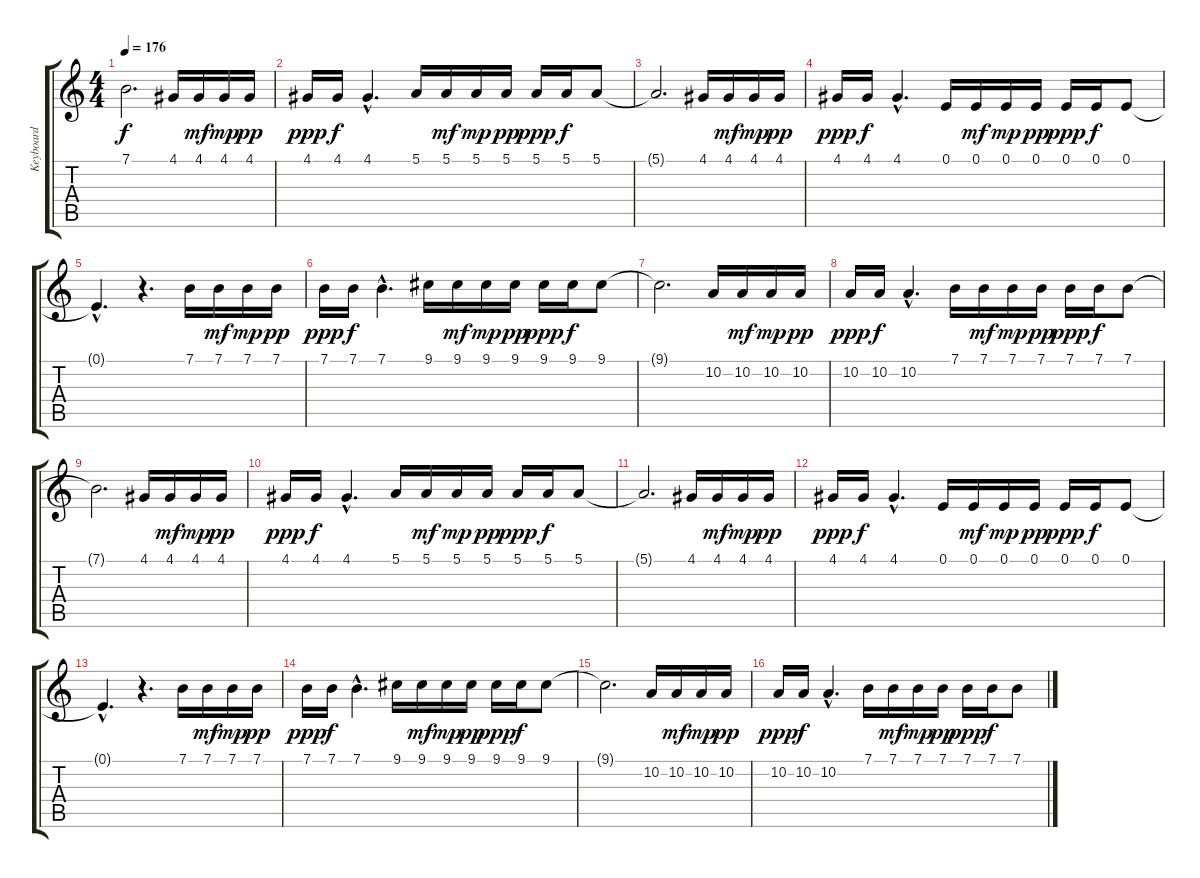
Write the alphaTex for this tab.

\track ("Keyboard" "Keyboard") {instrument acousticgrandpiano}
\staff {score tabs}
\tuning (E4 B3 G3 D3 A2 E2) {hide}
\ts (4 4)
\tempo 176
\clef g2
\ks c
7.1{t}.2{d dy f} 4.1.16 4.1.16{dy mf} 4.1.16{dy mp} 4.1.16{dy pp} |
4.1.16{dy ppp} 4.1.16{dy f} 4.1{hac}.4{d} 5.1.16 5.1.16{dy mf} 5.1.16{dy mp} 5.1.16{dy pp} 5.1.16{dy ppp} 5.1.16{dy f} 5.1.8 |
5.1{t}.2{d} 4.1.16 4.1.16{dy mf} 4.1.16{dy mp} 4.1.16{dy pp} |
4.1.16{dy ppp} 4.1.16{dy f} 4.1{hac}.4{d} 0.1.16 0.1.16{dy mf} 0.1.16{dy mp} 0.1.16{dy pp} 0.1.16{dy ppp} 0.1.16{dy f} 0.1.8 |
0.1{hac t}.4{d} r.4{d} 7.1.16 7.1.16{dy mf} 7.1.16{dy mp} 7.1.16{dy pp} |
7.1.16{dy ppp} 7.1.16{dy f} 7.1{hac}.4{d} 9.1.16 9.1.16{dy mf} 9.1.16{dy mp} 9.1.16{dy pp} 9.1.16{dy ppp} 9.1.16{dy f} 9.1.8 |
9.1{t}.2{d} 10.2.16 10.2.16{dy mf} 10.2.16{dy mp} 10.2.16{dy pp} |
10.2.16{dy ppp} 10.2.16{dy f} 10.2{hac}.4{d} 7.1.16 7.1.16{dy mf} 7.1.16{dy mp} 7.1.16{dy pp} 7.1.16{dy ppp} 7.1.16{dy f} 7.1.8 |
7.1{t}.2{d} 4.1.16 4.1.16{dy mf} 4.1.16{dy mp} 4.1.16{dy pp} |
4.1.16{dy ppp} 4.1.16{dy f} 4.1{hac}.4{d} 5.1.16 5.1.16{dy mf} 5.1.16{dy mp} 5.1.16{dy pp} 5.1.16{dy ppp} 5.1.16{dy f} 5.1.8 |
5.1{t}.2{d} 4.1.16 4.1.16{dy mf} 4.1.16{dy mp} 4.1.16{dy pp} |
4.1.16{dy ppp} 4.1.16{dy f} 4.1{hac}.4{d} 0.1.16 0.1.16{dy mf} 0.1.16{dy mp} 0.1.16{dy pp} 0.1.16{dy ppp} 0.1.16{dy f} 0.1.8 |
0.1{hac t}.4{d} r.4{d} 7.1.16 7.1.16{dy mf} 7.1.16{dy mp} 7.1.16{dy pp} |
7.1.16{dy ppp} 7.1.16{dy f} 7.1{hac}.4{d} 9.1.16 9.1.16{dy mf} 9.1.16{dy mp} 9.1.16{dy pp} 9.1.16{dy ppp} 9.1.16{dy f} 9.1.8 |
9.1{t}.2{d} 10.2.16 10.2.16{dy mf} 10.2.16{dy mp} 10.2.16{dy pp} |
10.2.16{dy ppp} 10.2.16{dy f} 10.2{hac}.4{d} 7.1.16 7.1.16{dy mf} 7.1.16{dy mp} 7.1.16{dy pp} 7.1.16{dy ppp} 7.1.16{dy f} 7.1.8
